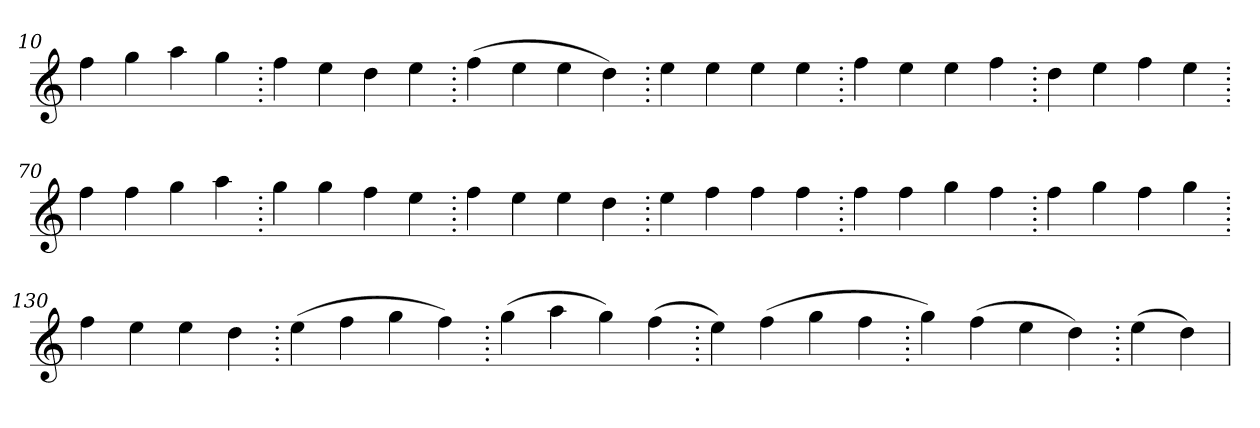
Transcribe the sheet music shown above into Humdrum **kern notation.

**kern
*part1
*staff1
*clefG2
=10.
4ff
4gg
4aa
4gg
=20.
4ff
4ee
4dd
4ee
=30.
(>4ff
4ee
4ee
4dd)
=40.
4ee
4ee
4ee
4ee
=50.
4ff
4ee
4ee
4ff
=60.
4dd
4ee
4ff
4ee
=70.
4ff
4ff
4gg
4aa
=80.
4gg
4gg
4ff
4ee
=90.
4ff
4ee
4ee
4dd
=100.
4ee
4ff
4ff
4ff
=110.
4ff
4ff
4gg
4ff
=120.
4ff
4gg
4ff
4gg
=130.
4ff
4ee
4ee
4dd
=140.
(>4ee
4ff
4gg
4ff)
=150.
(>4gg
4aa
4gg)
(>4ff
=160.
4ee)
(>4ff
4gg
4ff
=170.
4gg)
(>4ff
4ee
4dd)
=180.
(>4ee
4dd)
=
*-
